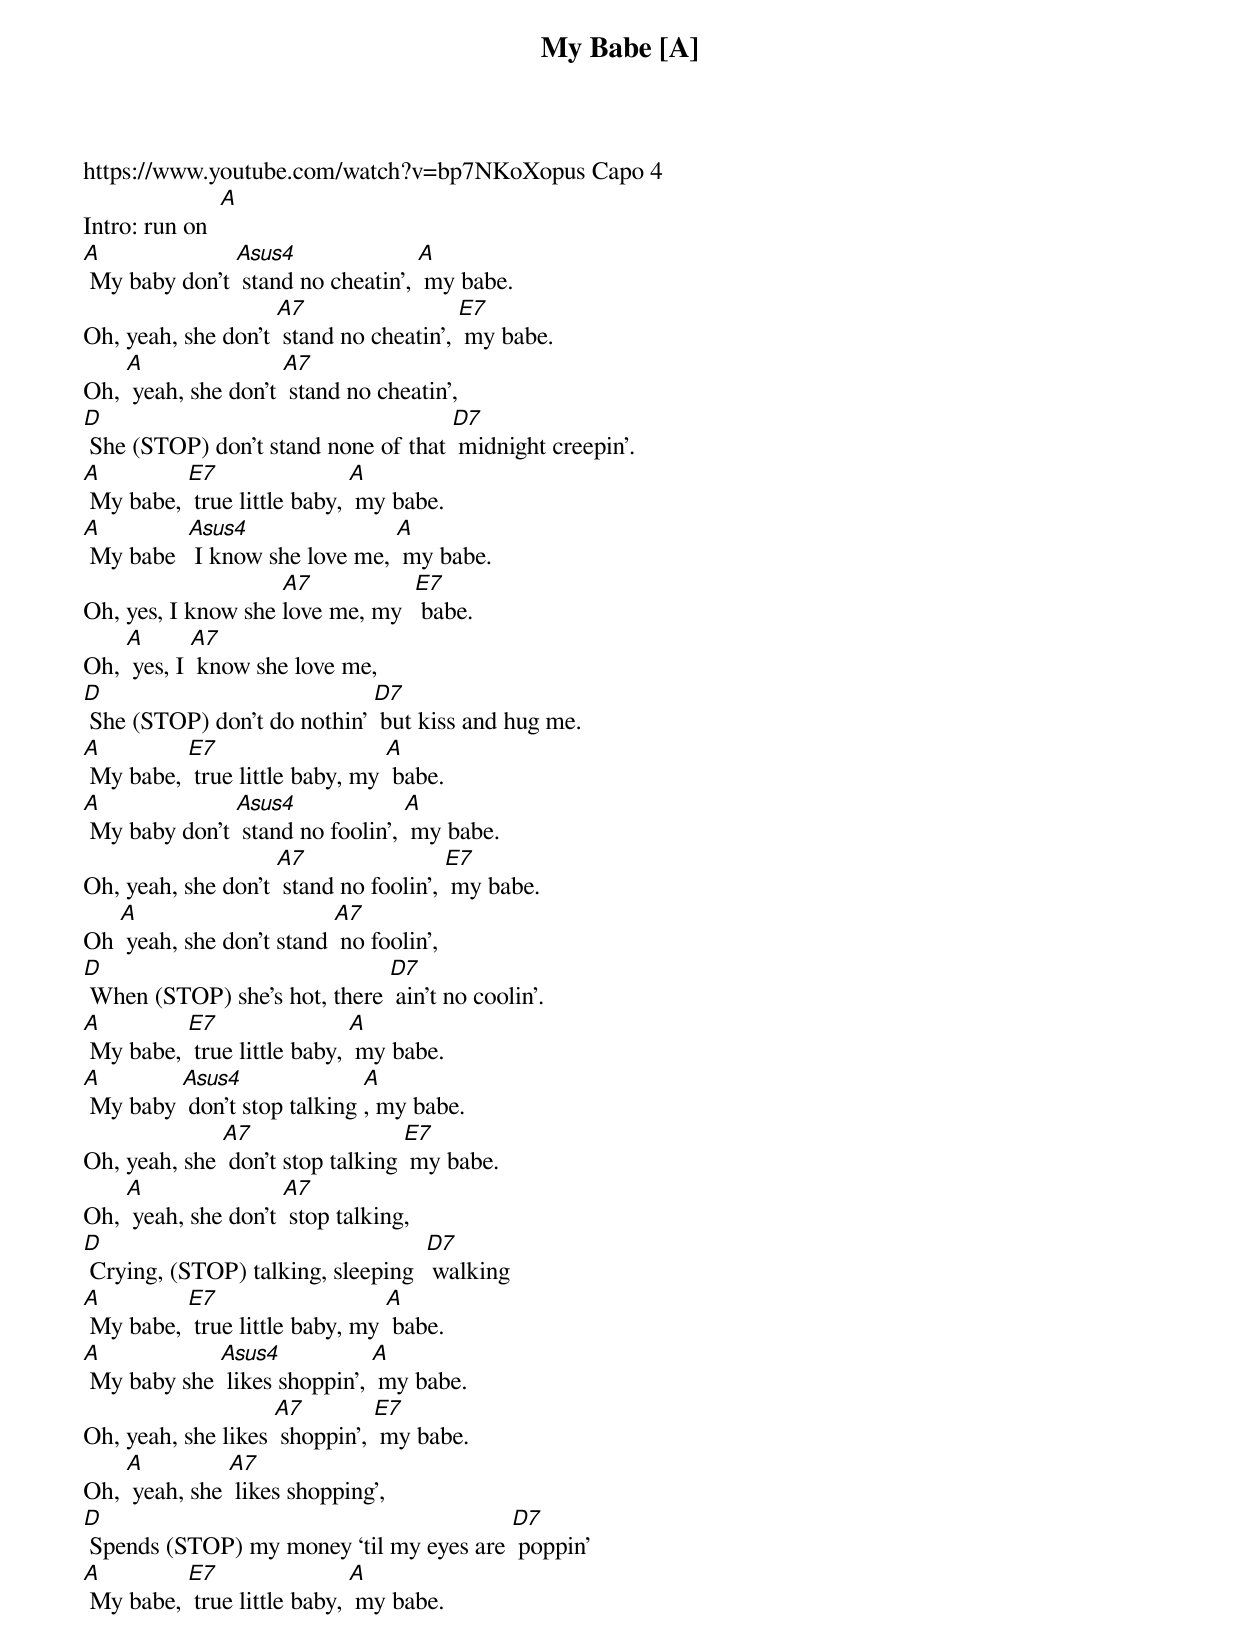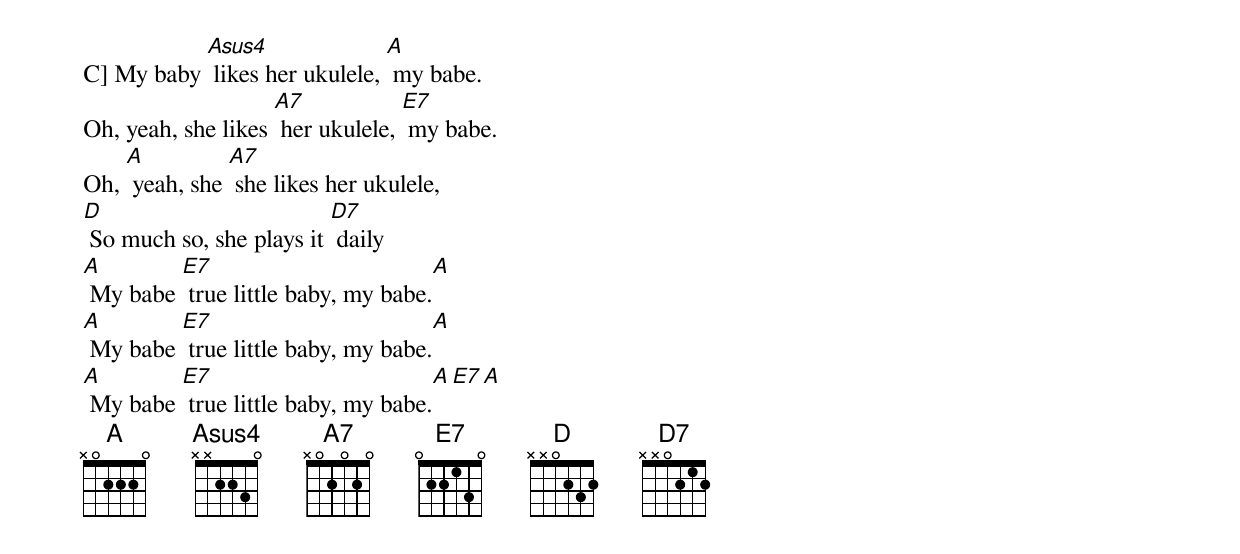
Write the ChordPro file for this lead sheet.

{t: My Babe [A] }
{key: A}
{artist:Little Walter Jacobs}
https://www.youtube.com/watch?v=bp7NKoXopus Capo 4
Intro: run on  [A]
{c: }
[A] My baby don't [Asus4] stand no cheatin', [A] my babe.
Oh, yeah, she don't [A7] stand no cheatin', [E7] my babe.
Oh, [A] yeah, she don't [A7] stand no cheatin',
[D] She (STOP) don't stand none of that [D7] midnight creepin'.
[A] My babe, [E7] true little baby, [A] my babe.
{c: }
[A] My babe  [Asus4] I know she love me, [A] my babe.
Oh, yes, I know she [A7]love me, my  [E7] babe.
Oh, [A] yes, I [A7] know she love me,
[D] She (STOP) don't do nothin' [D7] but kiss and hug me.
[A] My babe, [E7] true little baby, my [A] babe.
{c: }
[A] My baby don't [Asus4] stand no foolin', [A] my babe.
Oh, yeah, she don't [A7] stand no foolin', [E7] my babe.
Oh [A] yeah, she don't stand [A7] no foolin',
[D] When (STOP) she's hot, there [D7] ain't no coolin'.
[A] My babe, [E7] true little baby, [A] my babe.
{c: }
[A] My baby [Asus4] don’t stop talking [A], my babe.
Oh, yeah, she [A7] don’t stop talking [E7] my babe.
Oh, [A] yeah, she don't [A7] stop talking,
[D] Crying, (STOP) talking, sleeping  [D7] walking
[A] My babe, [E7] true little baby, my [A] babe.
{c: }
[A] My baby she [Asus4] likes shoppin', [A] my babe.
Oh, yeah, she likes [A7] shoppin', [E7] my babe.
Oh, [A] yeah, she [A7] likes shopping',
[D] Spends (STOP) my money ‘til my eyes are [D7] poppin’
[A] My babe, [E7] true little baby, [A] my babe.
{c: }
C] My baby [Asus4] likes her ukulele, [A] my babe.
Oh, yeah, she likes [A7] her ukulele, [E7] my babe.
Oh, [A] yeah, she [A7] she likes her ukulele,
[D] So much so, she plays it [D7] daily
[A] My babe [E7] true little baby, my babe.[A]
[A] My babe [E7] true little baby, my babe.[A]
[A] My babe [E7] true little baby, my babe.[A][E7][A]
